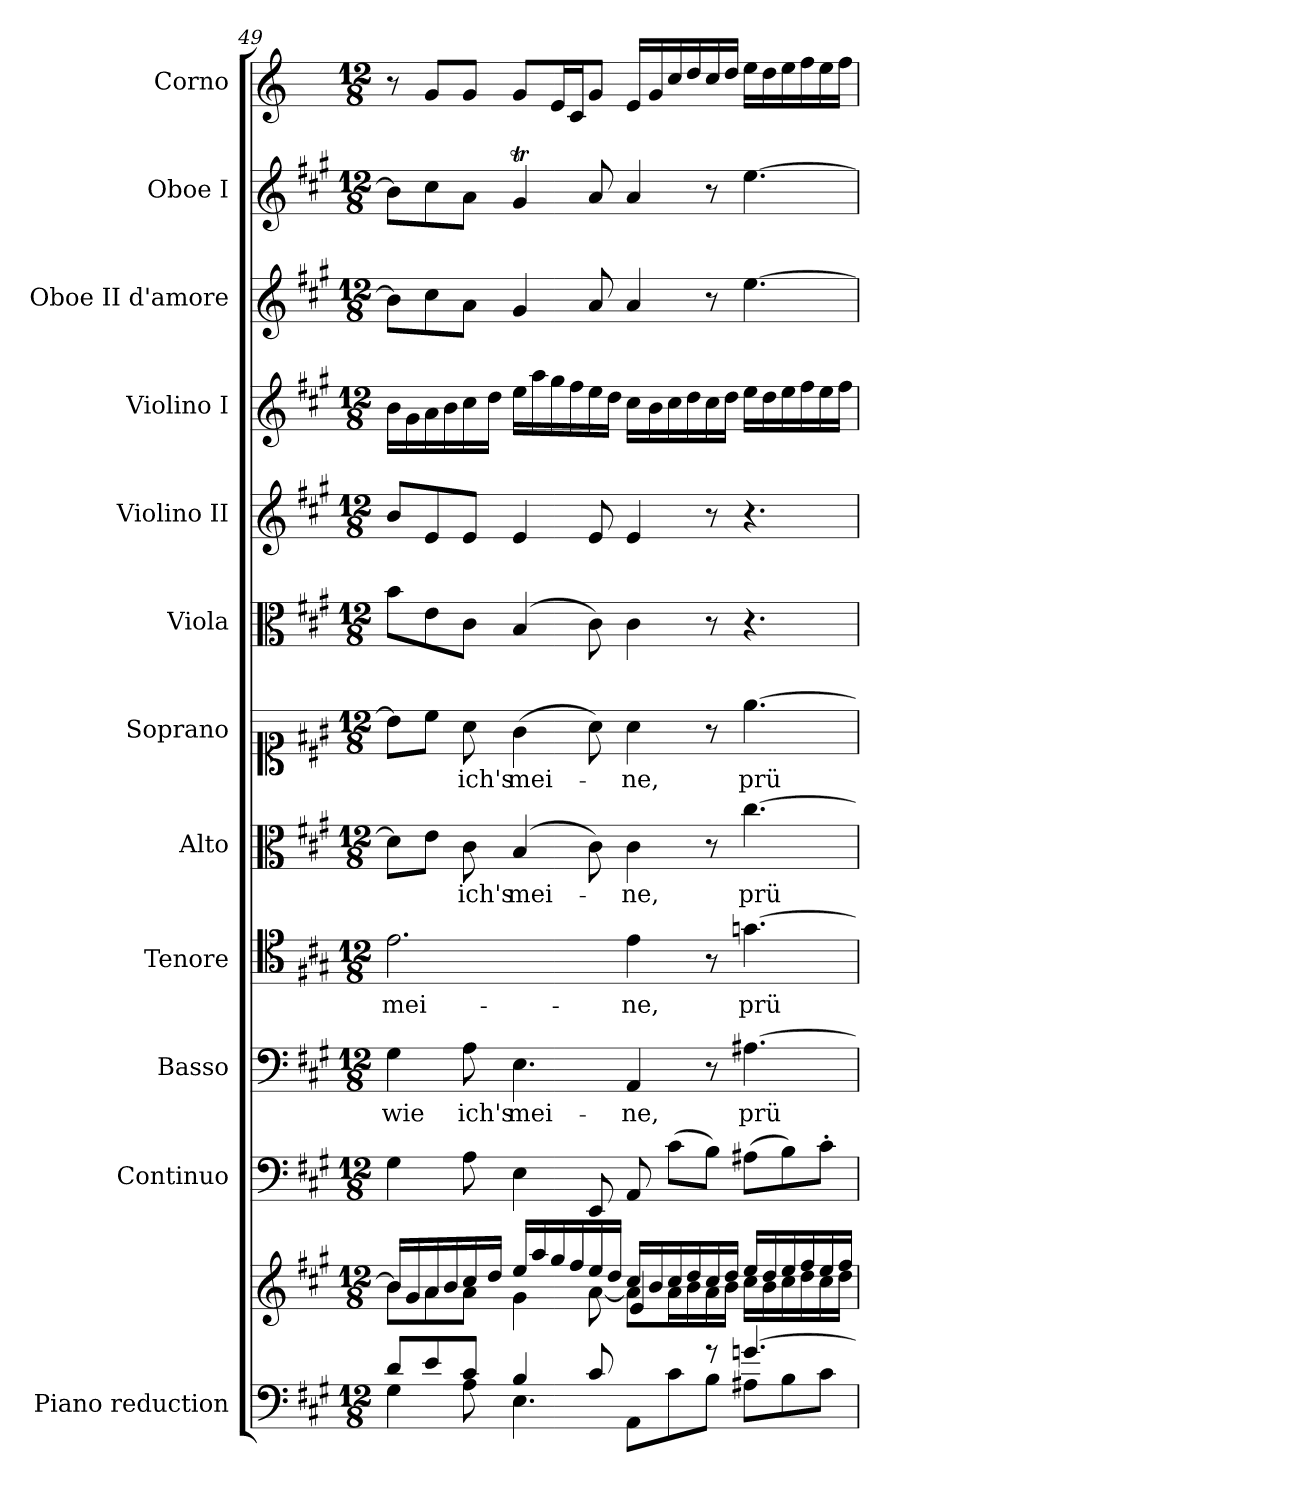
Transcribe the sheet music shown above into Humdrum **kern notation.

**kern	**kern	**kern	**kern	**text	**kern	**text	**kern	**text	**kern	**text	**kern	**kern	**kern	**kern	**kern	**kern
*part12	*part12	*part11	*part10	*part10	*part9	*part9	*part8	*part8	*part7	*part7	*part6	*part5	*part4	*part3	*part2	*part1
*staff13	*staff12	*staff11	*staff10	*staff10	*staff9	*staff9	*staff8	*staff8	*staff7	*staff7	*staff6	*staff5	*staff4	*staff3	*staff2	*staff1
*I"Piano reduction	*	*I"Continuo	*I"Basso	*	*I"Tenore	*	*I"Alto	*	*I"Soprano	*	*I"Viola	*I"Violino II	*I"Violino I	*I"Oboe II d'amore	*I"Oboe I	*I"Corno
*I'Pno	*	*	*	*	*	*	*	*	*	*	*I'Vla	*I'Vln	*I'Vln	*I'Ob	*I'Ob	*
*clefF4	*clefG2	*clefF4	*clefF4	*	*clefC4	*	*clefC3	*	*clefC1	*	*clefC3	*clefG2	*clefG2	*clefG2	*clefG2	*clefG2
*	*	*	*	*	*	*	*	*	*	*	*	*	*	*	*	*ITrd2c3
*k[f#c#g#]	*k[f#c#g#]	*k[f#c#g#]	*k[f#c#g#]	*	*k[f#c#g#]	*	*k[f#c#g#]	*	*k[f#c#g#]	*	*k[f#c#g#]	*k[f#c#g#]	*k[f#c#g#]	*k[f#c#g#]	*k[f#c#g#]	*k[f#c#g#]
*M12/8	*M12/8	*M12/8	*M12/8	*	*M12/8	*	*M12/8	*	*M12/8	*	*M12/8	*M12/8	*M12/8	*M12/8	*M12/8	*M12/8
=49	=49	=49	=49	=49	=49	=49	=49	=49	=49	=49	=49	=49	=49	=49	=49	=49
*^	*^	*	*	*	*	*	*	*	*	*	*	*	*	*	*	*
*	*	*	*^	*	*	*	*	*	*	*	*	*	*	*	*	*	*	*
!	!	!	!	!	!	!	!LO:LY:b	!	!LO:LY:b	!	!	!	!	!	!	!	!	!	!
8d/L	4G#\	16b/LL	8b\L]	2.ryy	4G#\	4G#\	wie	2.e\	mei-	8d\L]	.	8b\L]	.	8b\L	8b/L	16b\LL	8b\L]	8b\L]	8r
.	.	16g#/	.	.	.	.	.	.	.	.	.	.	.	.	.	16g#\	.	.	.
8e/	.	16a/	8a\	.	.	.	.	.	.	8e\J	.	8cc#\J	.	8e\	8e/	16a\	8cc#\	8cc#\	8e/L
.	.	16b/	.	.	.	.	.	.	.	.	.	.	.	.	.	16b\	.	.	.
!	!	!	!	!	!	!	!LO:LY:b	!	!	!	!LO:LY:b	!	!LO:LY:b	!	!	!	!	!	!
8c#/J	8A\	16cc#/	8a\J	.	8A\	8A\	ich's	.	.	8c#\	ich's	8a\	ich's	8c#\J	8e/J	16cc#\	8a\J	8a\J	8e/J
.	.	16dd/JJ	.	.	.	.	.	.	.	.	.	.	.	.	.	16dd\JJ	.	.	.
!	!	!	!	!	!	!	!LO:LY:b	!	!	!	!LO:LY:b	!	!LO:LY:b	!	!	!	!	!	!
4B/	4.E\	16ee/LL	4g#\	.	4E\	4.E\	mei-	.	.	(4B/	mei-	(4g#\	mei-	(4B/	4e/	16ee\LL	4g#/	4g#t/	8e/L
.	.	16aa/	.	.	.	.	.	.	.	.	.	.	.	.	.	16aa\	.	.	.
.	.	16gg#/	.	.	.	.	.	.	.	.	.	.	.	.	.	16gg#\	.	.	16c#/L
.	.	16ff#/	.	.	.	.	.	.	.	.	.	.	.	.	.	16ff#\	.	.	16A/J
8c#/	.	16ee/	[8a\	.	8EE/	.	.	.	.	8c#\)	.	8a\)	.	8c#\)	8e/	16ee\	8a/	8a/	8e/J
.	.	16dd/JJ	.	.	.	.	.	.	.	.	.	.	.	.	.	16dd\JJ	.	.	.
!	!	!	!	!	!	!	!LO:LY:b	!	!LO:LY:b	!	!LO:LY:b	!	!LO:LY:b	!	!	!	!	!	!
4ryy	8AA\L	16cc#/LL	8a\L]	4e/	8AA/	4AA/	-ne,	4e\	-ne,	4c#\	-ne,	4a\	-ne,	4c#\	4e/	16cc#\LL	4a/	4a/	16c#/LL
.	.	16b/	.	.	.	.	.	.	.	.	.	.	.	.	.	16b\	.	.	16e/
.	8c#\	16cc#/	16a\L	.	(8c#\L	.	.	.	.	.	.	.	.	.	.	16cc#\	.	.	16a/
.	.	16dd/	16b\	.	.	.	.	.	.	.	.	.	.	.	.	16dd\	.	.	16b/
8r	8B\J	16cc#/	16a\	2ryy	8B\J)	8r	.	8r	.	8r	.	8r	.	8r	8r	16cc#\	8r	8r	16a/
.	.	16dd/JJ	16b\JJ	.	.	.	.	.	.	.	.	.	.	.	.	16dd\JJ	.	.	16b/JJ
!	!	!	!	!	!	!	!LO:LY:b	!	!LO:LY:b	!	!LO:LY:b	!	!LO:LY:b	!	!	!	!	!	!
[4.gn/	8A#X\L	16ee/LL	16cc#\LL	.	(8A#X\L	[4.A#X\	prü-	[4.gn\	prü-	[4.cc#\	prü-	[4.ee\	prü-	4.r	4.r	16ee\LL	[4.ee\	[4.ee\	16cc#\LL
.	.	16dd/	16b\	.	.	.	.	.	.	.	.	.	.	.	.	16dd\	.	.	16b\
.	8B\	16ee/	16cc#\	.	8B\)	.	.	.	.	.	.	.	.	.	.	16ee\	.	.	16cc#\
.	.	16ff#/	16dd\	.	.	.	.	.	.	.	.	.	.	.	.	16ff#\	.	.	16dd\
.	8c#\J	16ee/	16cc#\	.	8c#'\J	.	.	.	.	.	.	.	.	.	.	16ee\	.	.	16cc#\
.	.	16ff#/JJ	16dd\JJ	.	.	.	.	.	.	.	.	.	.	.	.	16ff#\JJ	.	.	16dd\JJ
*v	*v	*	*	*	*	*	*	*	*	*	*	*	*	*	*	*	*	*	*
*	*v	*v	*v	*	*	*	*	*	*	*	*	*	*	*	*	*	*	*
=	=	=	=	=	=	=	=	=	=	=	=	=	=	=	=	=
*-	*-	*-	*-	*-	*-	*-	*-	*-	*-	*-	*-	*-	*-	*-	*-	*-
